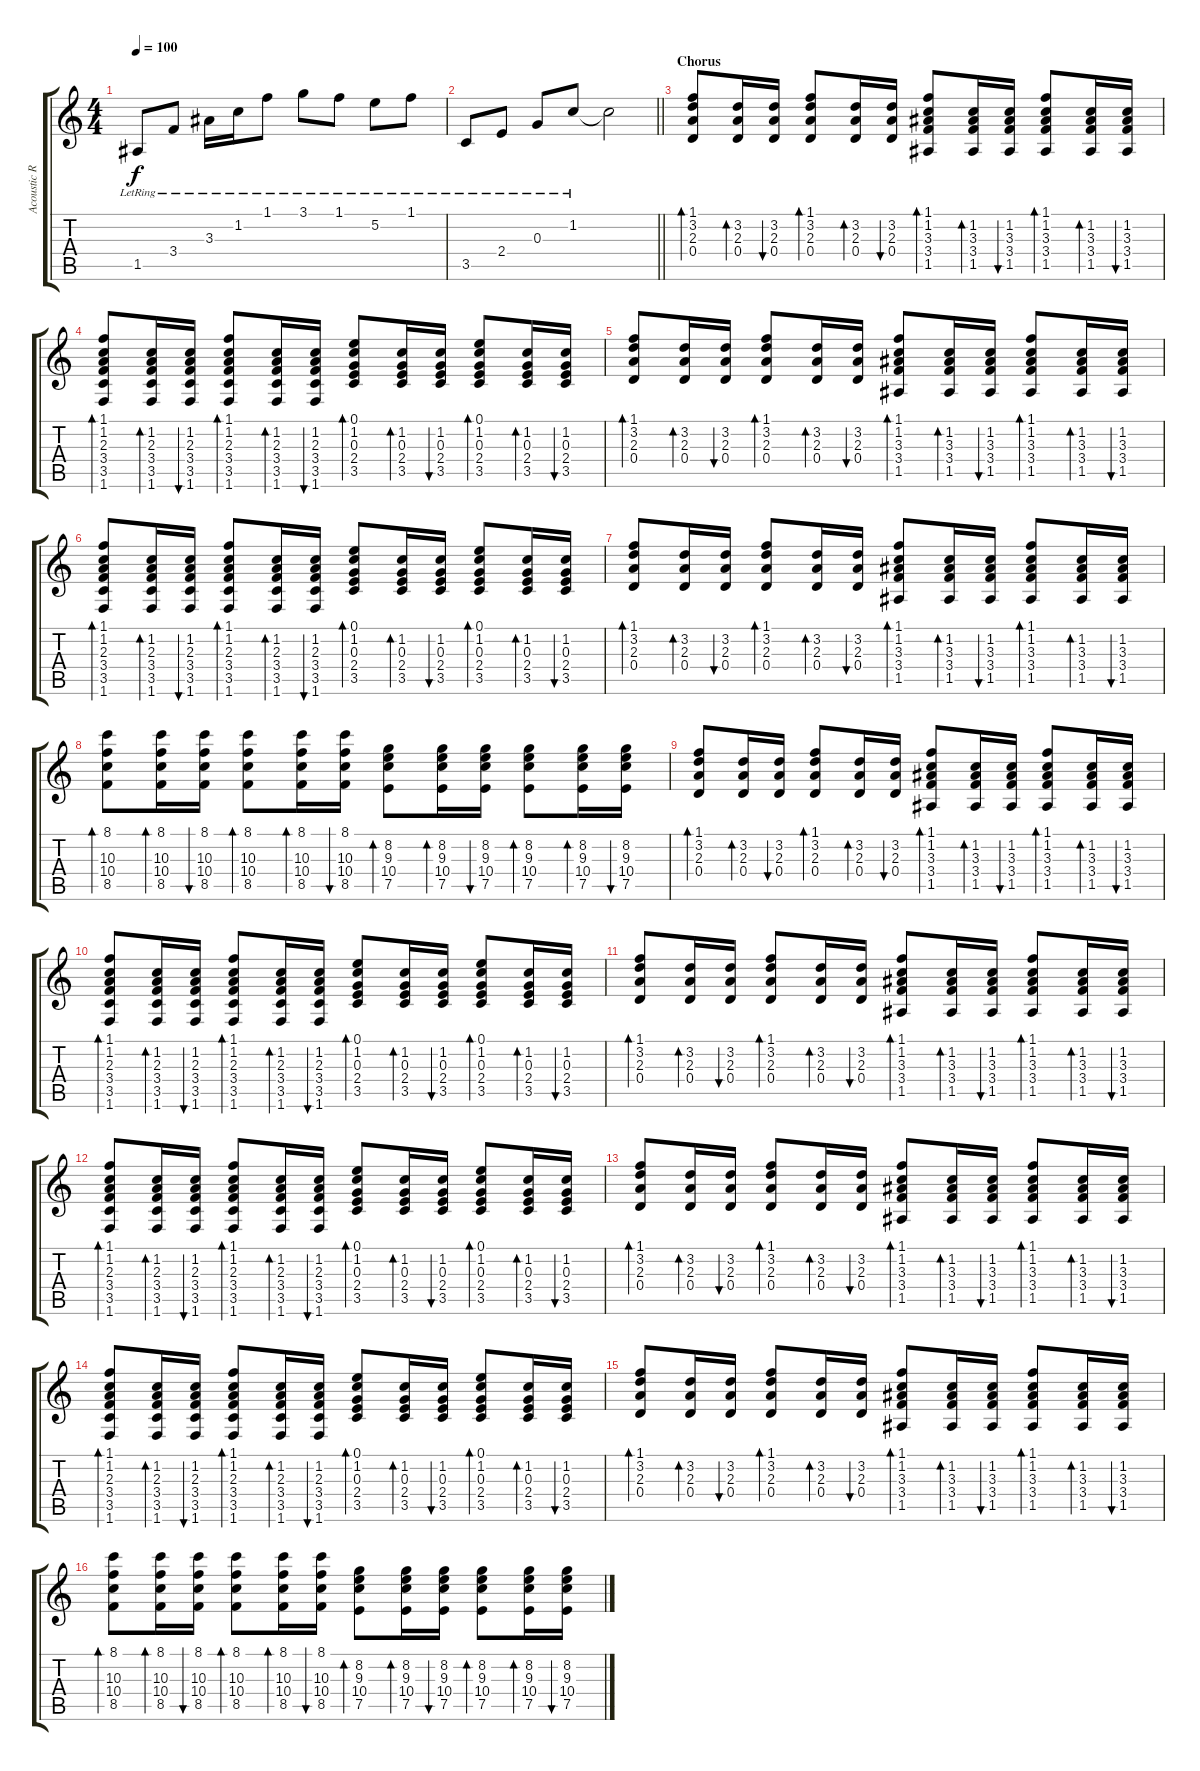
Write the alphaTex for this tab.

\track ("Acoustic Rhythm" "Acoustic R") {instrument acousticguitarsteel}
\staff {score tabs}
\tuning (E4 B3 G3 D3 A2 E2) {hide}
\ts (4 4)
\tempo 100
\clef g2
\ks c
1.5{lr}.8{dy f} 3.4{lr}.8 3.3{lr}.16 1.2{lr}.16 1.1{lr}.8 3.1{lr}.8 1.1{lr}.8 5.2{lr}.8 1.1{lr}.8 |
\barLineRight lightlight
3.5{lr}.8 2.4{lr}.8 0.3{lr}.8 1.2{lr}.8 1.2{t}.2 |
\section ("" "Chorus")
(1.1 3.2 2.3 0.4).8{bd 30} (3.2 2.3 0.4).16{bd 60} (3.2 2.3 0.4).16{bu 60} (1.1 3.2 2.3 0.4).8{bd 60} (3.2 2.3 0.4).16{bd 60} (3.2 2.3 0.4).16{bu 60} (1.1 1.2 3.3 3.4 1.5).8{bd 30} (1.2 3.3 3.4 1.5).16{bd 60} (1.2 3.3 3.4 1.5).16{bu 60} (1.1 1.2 3.3 3.4 1.5).8{bd 60} (1.2 3.3 3.4 1.5).16{bd 60} (1.2 3.3 3.4 1.5).16{bu 60} |
(1.1 1.2 2.3 3.4 3.5 1.6).8{bd 30} (1.2 2.3 3.4 3.5 1.6).16{bd 30} (1.2 2.3 3.4 3.5 1.6).16{bu 30} (1.1 1.2 2.3 3.4 3.5 1.6).8{bd 30} (1.2 2.3 3.4 3.5 1.6).16{bd 30} (1.2 2.3 3.4 3.5 1.6).16{bu 30} (0.1 1.2 0.3 2.4 3.5).8{bd 30} (1.2 0.3 2.4 3.5).16{bd 30} (1.2 0.3 2.4 3.5).16{bu 30} (0.1 1.2 0.3 2.4 3.5).8{bd 30} (1.2 0.3 2.4 3.5).16{bd 30} (1.2 0.3 2.4 3.5).16{bu 30} |
(1.1 3.2 2.3 0.4).8{bd 60} (3.2 2.3 0.4).16{bd 60} (3.2 2.3 0.4).16{bu 60} (1.1 3.2 2.3 0.4).8{bd 60} (3.2 2.3 0.4).16{bd 60} (3.2 2.3 0.4).16{bu 60} (1.1 1.2 3.3 3.4 1.5).8{bd 60} (1.2 3.3 3.4 1.5).16{bd 60} (1.2 3.3 3.4 1.5).16{bu 60} (1.1 1.2 3.3 3.4 1.5).8{bd 60} (1.2 3.3 3.4 1.5).16{bd 60} (1.2 3.3 3.4 1.5).16{bu 60} |
(1.1 1.2 2.3 3.4 3.5 1.6).8{bd 30} (1.2 2.3 3.4 3.5 1.6).16{bd 30} (1.2 2.3 3.4 3.5 1.6).16{bu 30} (1.1 1.2 2.3 3.4 3.5 1.6).8{bd 30} (1.2 2.3 3.4 3.5 1.6).16{bd 30} (1.2 2.3 3.4 3.5 1.6).16{bu 30} (0.1 1.2 0.3 2.4 3.5).8{bd 30} (1.2 0.3 2.4 3.5).16{bd 30} (1.2 0.3 2.4 3.5).16{bu 30} (0.1 1.2 0.3 2.4 3.5).8{bd 30} (1.2 0.3 2.4 3.5).16{bd 30} (1.2 0.3 2.4 3.5).16{bu 30} |
(1.1 3.2 2.3 0.4).8{bd 30} (3.2 2.3 0.4).16{bd 60} (3.2 2.3 0.4).16{bu 60} (1.1 3.2 2.3 0.4).8{bd 60} (3.2 2.3 0.4).16{bd 60} (3.2 2.3 0.4).16{bu 60} (1.1 1.2 3.3 3.4 1.5).8{bd 30} (1.2 3.3 3.4 1.5).16{bd 60} (1.2 3.3 3.4 1.5).16{bu 60} (1.1 1.2 3.3 3.4 1.5).8{bd 60} (1.2 3.3 3.4 1.5).16{bd 60} (1.2 3.3 3.4 1.5).16{bu 60} |
(8.1 10.3 10.4 8.5).8{bd 30} (8.1 10.3 10.4 8.5).16{bd 30} (8.1 10.3 10.4 8.5).16{bu 30} (8.1 10.3 10.4 8.5).8{bd 30} (8.1 10.3 10.4 8.5).16{bd 30} (8.1 10.3 10.4 8.5).16{bu 30} (8.2 9.3 10.4 7.5).8{bd 30} (8.2 9.3 10.4 7.5).16{bd 30} (8.2 9.3 10.4 7.5).16{bu 30} (8.2 9.3 10.4 7.5).8{bd 30} (8.2 9.3 10.4 7.5).16{bd 30} (8.2 9.3 10.4 7.5).16{bu 30} |
(1.1 3.2 2.3 0.4).8{bd 30} (3.2 2.3 0.4).16{bd 60} (3.2 2.3 0.4).16{bu 60} (1.1 3.2 2.3 0.4).8{bd 60} (3.2 2.3 0.4).16{bd 60} (3.2 2.3 0.4).16{bu 60} (1.1 1.2 3.3 3.4 1.5).8{bd 30} (1.2 3.3 3.4 1.5).16{bd 60} (1.2 3.3 3.4 1.5).16{bu 60} (1.1 1.2 3.3 3.4 1.5).8{bd 60} (1.2 3.3 3.4 1.5).16{bd 60} (1.2 3.3 3.4 1.5).16{bu 60} |
(1.1 1.2 2.3 3.4 3.5 1.6).8{bd 30} (1.2 2.3 3.4 3.5 1.6).16{bd 30} (1.2 2.3 3.4 3.5 1.6).16{bu 30} (1.1 1.2 2.3 3.4 3.5 1.6).8{bd 30} (1.2 2.3 3.4 3.5 1.6).16{bd 30} (1.2 2.3 3.4 3.5 1.6).16{bu 30} (0.1 1.2 0.3 2.4 3.5).8{bd 30} (1.2 0.3 2.4 3.5).16{bd 30} (1.2 0.3 2.4 3.5).16{bu 30} (0.1 1.2 0.3 2.4 3.5).8{bd 30} (1.2 0.3 2.4 3.5).16{bd 30} (1.2 0.3 2.4 3.5).16{bu 30} |
(1.1 3.2 2.3 0.4).8{bd 30} (3.2 2.3 0.4).16{bd 60} (3.2 2.3 0.4).16{bu 60} (1.1 3.2 2.3 0.4).8{bd 60} (3.2 2.3 0.4).16{bd 60} (3.2 2.3 0.4).16{bu 60} (1.1 1.2 3.3 3.4 1.5).8{bd 30} (1.2 3.3 3.4 1.5).16{bd 60} (1.2 3.3 3.4 1.5).16{bu 60} (1.1 1.2 3.3 3.4 1.5).8{bd 60} (1.2 3.3 3.4 1.5).16{bd 60} (1.2 3.3 3.4 1.5).16{bu 60} |
(1.1 1.2 2.3 3.4 3.5 1.6).8{bd 30} (1.2 2.3 3.4 3.5 1.6).16{bd 30} (1.2 2.3 3.4 3.5 1.6).16{bu 30} (1.1 1.2 2.3 3.4 3.5 1.6).8{bd 30} (1.2 2.3 3.4 3.5 1.6).16{bd 30} (1.2 2.3 3.4 3.5 1.6).16{bu 30} (0.1 1.2 0.3 2.4 3.5).8{bd 30} (1.2 0.3 2.4 3.5).16{bd 30} (1.2 0.3 2.4 3.5).16{bu 30} (0.1 1.2 0.3 2.4 3.5).8{bd 30} (1.2 0.3 2.4 3.5).16{bd 30} (1.2 0.3 2.4 3.5).16{bu 30} |
(1.1 3.2 2.3 0.4).8{bd 60} (3.2 2.3 0.4).16{bd 60} (3.2 2.3 0.4).16{bu 60} (1.1 3.2 2.3 0.4).8{bd 60} (3.2 2.3 0.4).16{bd 60} (3.2 2.3 0.4).16{bu 60} (1.1 1.2 3.3 3.4 1.5).8{bd 60} (1.2 3.3 3.4 1.5).16{bd 60} (1.2 3.3 3.4 1.5).16{bu 60} (1.1 1.2 3.3 3.4 1.5).8{bd 60} (1.2 3.3 3.4 1.5).16{bd 60} (1.2 3.3 3.4 1.5).16{bu 60} |
(1.1 1.2 2.3 3.4 3.5 1.6).8{bd 30} (1.2 2.3 3.4 3.5 1.6).16{bd 30} (1.2 2.3 3.4 3.5 1.6).16{bu 30} (1.1 1.2 2.3 3.4 3.5 1.6).8{bd 30} (1.2 2.3 3.4 3.5 1.6).16{bd 30} (1.2 2.3 3.4 3.5 1.6).16{bu 30} (0.1 1.2 0.3 2.4 3.5).8{bd 30} (1.2 0.3 2.4 3.5).16{bd 30} (1.2 0.3 2.4 3.5).16{bu 30} (0.1 1.2 0.3 2.4 3.5).8{bd 30} (1.2 0.3 2.4 3.5).16{bd 30} (1.2 0.3 2.4 3.5).16{bu 30} |
(1.1 3.2 2.3 0.4).8{bd 30} (3.2 2.3 0.4).16{bd 60} (3.2 2.3 0.4).16{bu 60} (1.1 3.2 2.3 0.4).8{bd 60} (3.2 2.3 0.4).16{bd 60} (3.2 2.3 0.4).16{bu 60} (1.1 1.2 3.3 3.4 1.5).8{bd 30} (1.2 3.3 3.4 1.5).16{bd 60} (1.2 3.3 3.4 1.5).16{bu 60} (1.1 1.2 3.3 3.4 1.5).8{bd 60} (1.2 3.3 3.4 1.5).16{bd 60} (1.2 3.3 3.4 1.5).16{bu 60} |
(8.1 10.3 10.4 8.5).8{bd 30} (8.1 10.3 10.4 8.5).16{bd 30} (8.1 10.3 10.4 8.5).16{bu 30} (8.1 10.3 10.4 8.5).8{bd 30} (8.1 10.3 10.4 8.5).16{bd 30} (8.1 10.3 10.4 8.5).16{bu 30} (8.2 9.3 10.4 7.5).8{bd 30} (8.2 9.3 10.4 7.5).16{bd 30} (8.2 9.3 10.4 7.5).16{bu 30} (8.2 9.3 10.4 7.5).8{bd 30} (8.2 9.3 10.4 7.5).16{bd 30} (8.2 9.3 10.4 7.5).16{bu 30}
